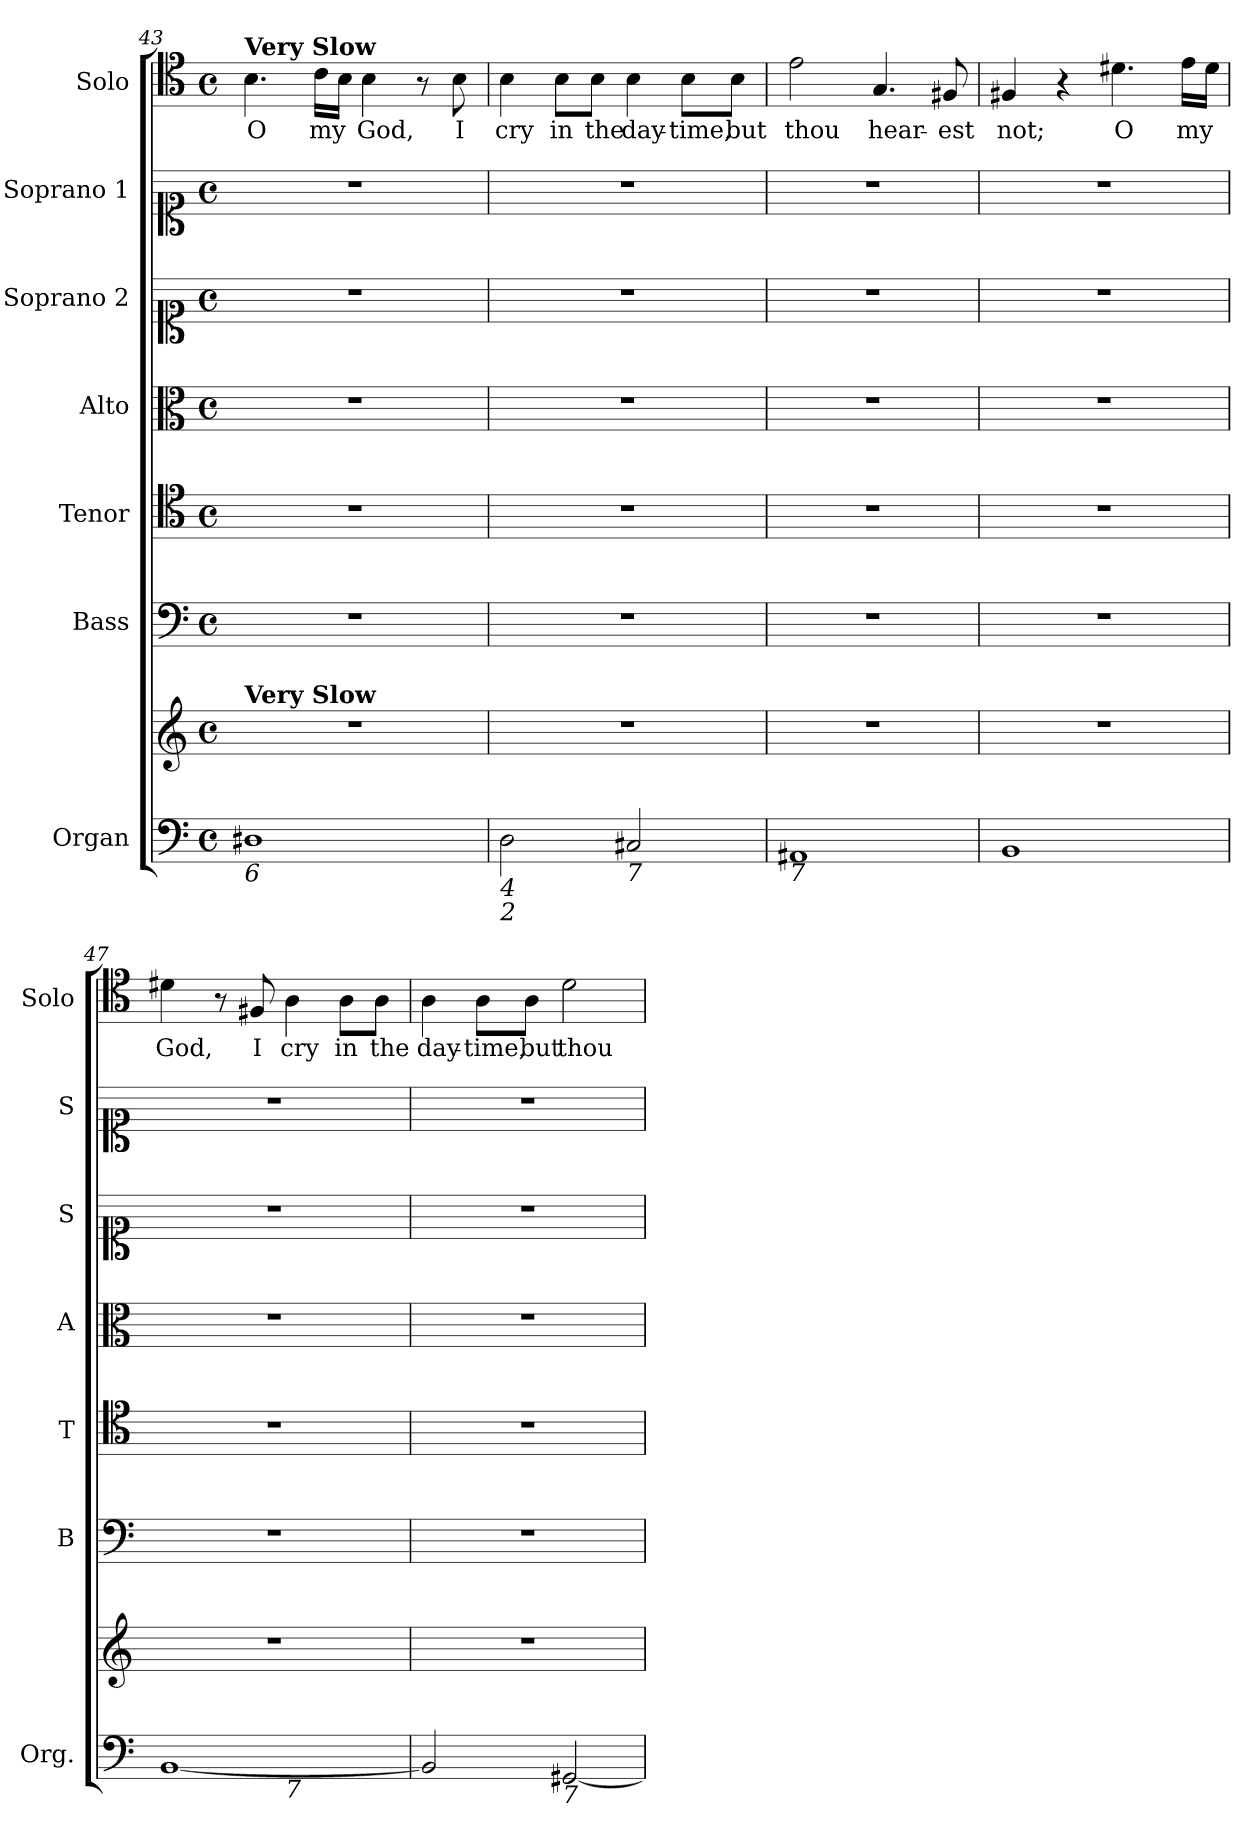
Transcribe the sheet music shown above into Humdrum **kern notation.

**kern	**kern	**kern	**kern	**kern	**kern	**kern	**kern	**text
*part7	*part7	*part6	*part5	*part4	*part3	*part2	*part1	*part1
*staff8	*staff7	*staff6	*staff5	*staff4	*staff3	*staff2	*staff1	*staff1
*I"Organ	*	*I"Bass	*I"Tenor	*I"Alto	*I"Soprano 2	*I"Soprano 1	*I"Solo	*
*I'Org.	*	*I'B	*I'T	*I'A	*I'S	*I'S	*I'Solo	*
*clefF4	*clefG2	*clefF4	*clefC4	*clefC3	*clefC1	*clefC1	*clefC4	*
*k[]	*k[]	*k[]	*k[]	*k[]	*k[]	*k[]	*k[]	*
*a:	*a:	*a:	*a:	*a:	*a:	*a:	*a:	*
*M4/4	*M4/4	*M4/4	*M4/4	*M4/4	*M4/4	*M4/4	*M4/4	*
*met(c)	*met(c)	*met(c)	*met(c)	*met(c)	*met(c)	*met(c)	*met(c)	*
*MM50	*MM50	*MM50	*MM50	*MM50	*MM50	*MM50	*MM50	*
=43	=43	=43	=43	=43	=43	=43	=43	=43
!	!	!	!	!	!	!	!LO:TX:a:B:t=Very Slow	!
!	!LO:TX:a:B:t=Very Slow	!	!	!	!	!	!	!
!LO:TX:b:i:t=6	!	!	!	!	!	!	!	!
!	!	!	!	!	!	!	!	!LO:LY:b
1D#X	1r	1r	1r	1r	1r	1r	4.B\	O
!	!	!	!	!	!	!	!	!LO:LY:b
.	.	.	.	.	.	.	16c\LL	my
.	.	.	.	.	.	.	16B\JJ	.
!	!	!	!	!	!	!	!	!LO:LY:b
.	.	.	.	.	.	.	4B\	God,
.	.	.	.	.	.	.	8r	.
!	!	!	!	!	!	!	!	!LO:LY:b
.	.	.	.	.	.	.	8B\	I
=44	=44	=44	=44	=44	=44	=44	=44	=44
!LO:TX:b:i:t=4	!	!	!	!	!	!	!	!
!LO:TX:b:i:t=2	!	!	!	!	!	!	!	!
!	!	!	!	!	!	!	!	!LO:LY:b
2D\	1r	1r	1r	1r	1r	1r	4B\	cry
!	!	!	!	!	!	!	!	!LO:LY:b
.	.	.	.	.	.	.	8B\L	in
!	!	!	!	!	!	!	!	!LO:LY:b
.	.	.	.	.	.	.	8B\J	the
!LO:TX:b:i:t=7	!	!	!	!	!	!	!	!
!	!	!	!	!	!	!	!	!LO:LY:b
2C#X/	.	.	.	.	.	.	4B\	day-
!	!	!	!	!	!	!	!	!LO:LY:b
.	.	.	.	.	.	.	8B\L	-time,
!	!	!	!	!	!	!	!	!LO:LY:b
.	.	.	.	.	.	.	8B\J	but
=45	=45	=45	=45	=45	=45	=45	=45	=45
!LO:TX:b:i:t=7	!	!	!	!	!	!	!	!
!	!	!	!	!	!	!	!	!LO:LY:b
1AA#X	1r	1r	1r	1r	1r	1r	2e\	thou
!	!	!	!	!	!	!	!	!LO:LY:b
.	.	.	.	.	.	.	4.G/	hear-
!	!	!	!	!	!	!	!	!LO:LY:b
.	.	.	.	.	.	.	8F#X/	-est
!!LO:LB:g=z
=46	=46	=46	=46	=46	=46	=46	=46	=46
!	!	!	!	!	!	!	!	!LO:LY:b
1BB	1r	1r	1r	1r	1r	1r	4F#X/	not;
.	.	.	.	.	.	.	4r	.
!	!	!	!	!	!	!	!	!LO:LY:b
.	.	.	.	.	.	.	4.d#X\	O
!	!	!	!	!	!	!	!	!LO:LY:b
.	.	.	.	.	.	.	16e\LL	my
.	.	.	.	.	.	.	16d#\JJ	.
=47	=47	=47	=47	=47	=47	=47	=47	=47
!	!	!	!	!	!	!	!	!LO:LY:b
*^	*	*	*	*	*	*	*	*
[1BB	2ryy	1r	1r	1r	1r	1r	1r	4d#X\	God,
.	.	.	.	.	.	.	.	8r	.
!	!	!	!	!	!	!	!	!	!LO:LY:b
.	.	.	.	.	.	.	.	8F#X/	I
!	!LO:TX:b:i:t=7	!	!	!	!	!	!	!	!
!	!	!	!	!	!	!	!	!	!LO:LY:b
.	2ryy	.	.	.	.	.	.	4A\	cry
!	!	!	!	!	!	!	!	!	!LO:LY:b
.	.	.	.	.	.	.	.	8A\L	in
!	!	!	!	!	!	!	!	!	!LO:LY:b
.	.	.	.	.	.	.	.	8A\J	the
=48	=48	=48	=48	=48	=48	=48	=48	=48	=48
!	!	!	!	!	!	!	!	!	!LO:LY:b
*v	*v	*	*	*	*	*	*	*	*
2BB/]	1r	1r	1r	1r	1r	1r	4A\	day-
!	!	!	!	!	!	!	!	!LO:LY:b
.	.	.	.	.	.	.	8A\L	-time,
!	!	!	!	!	!	!	!	!LO:LY:b
.	.	.	.	.	.	.	8A\J	but
!LO:TX:b:i:t=7	!	!	!	!	!	!	!	!
!	!	!	!	!	!	!	!	!LO:LY:b
[2GG#X/	.	.	.	.	.	.	2d\	thou
=	=	=	=	=	=	=	=	=
*-	*-	*-	*-	*-	*-	*-	*-	*-
